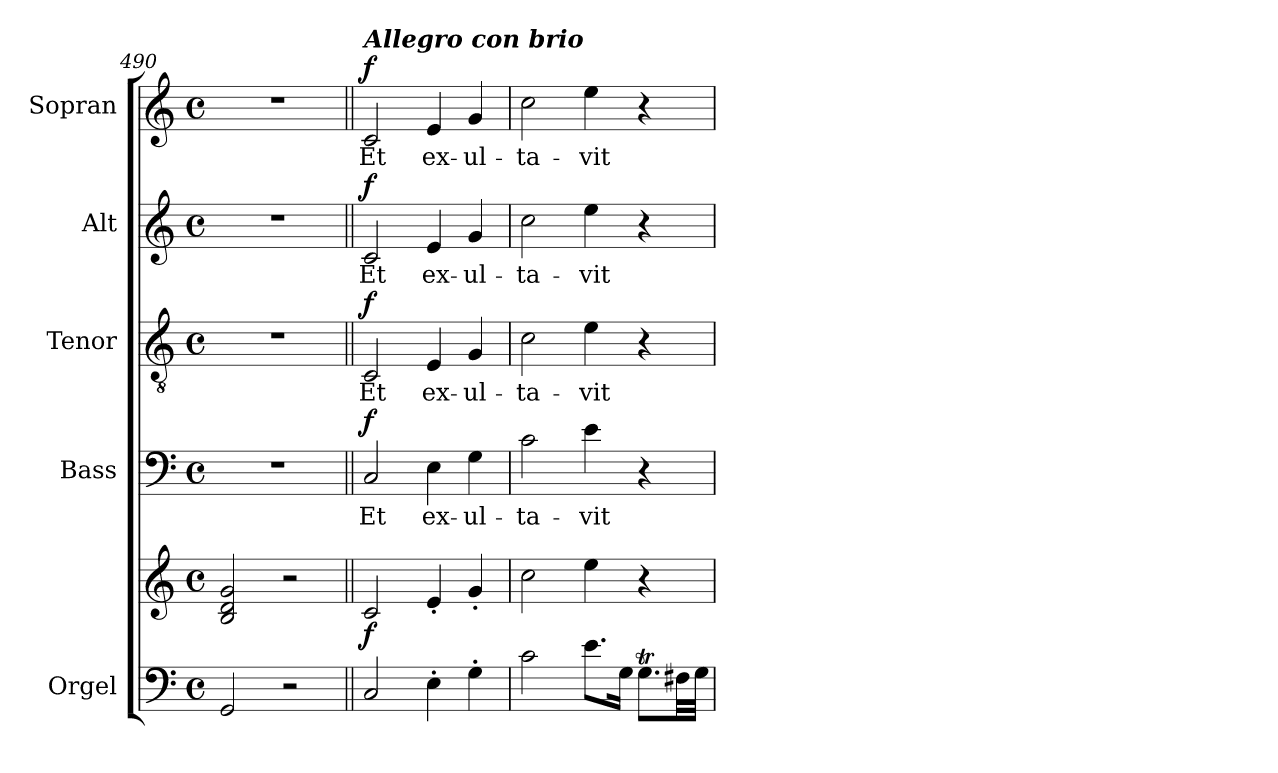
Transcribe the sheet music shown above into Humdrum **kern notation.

**kern	**kern	**dynam	**kern	**text	**dynam	**kern	**text	**dynam	**kern	**text	**dynam	**kern	**text	**dynam
*part5	*part5	*part5	*part4	*part4	*part4	*part3	*part3	*part3	*part2	*part2	*part2	*part1	*part1	*part1
*staff6	*staff5	*staff5/6	*staff4	*staff4	*staff4	*staff3	*staff3	*staff3	*staff2	*staff2	*staff2	*staff1	*staff1	*staff1
*I"Orgel	*	*	*I"Bass	*	*	*I"Tenor	*	*	*I"Alt	*	*	*I"Sopran	*	*
*I'Org.	*	*	*I'B.	*	*	*I'T.	*	*	*I'A.	*	*	*I'S.	*	*
*clefF4	*clefG2	*	*clefF4	*	*	*clefGv2	*	*	*clefG2	*	*	*clefG2	*	*
*k[]	*k[]	*	*k[]	*	*	*k[]	*	*	*k[]	*	*	*k[]	*	*
*C:	*C:	*	*C:	*	*	*C:	*	*	*C:	*	*	*C:	*	*
*M4/4	*M4/4	*	*M4/4	*	*	*M4/4	*	*	*M4/4	*	*	*M4/4	*	*
*met(c)	*met(c)	*	*met(c)	*	*	*met(c)	*	*	*met(c)	*	*	*met(c)	*	*
=490	=490	=490	=490	=490	=490	=490	=490	=490	=490	=490	=490	=490	=490	=490
2GG/	2B/ 2d/ 2g/	.	1r	.	.	1r	.	.	1r	.	.	1r	.	.
2r	2r	.	.	.	.	.	.	.	.	.	.	.	.	.
!!LO:PB:g=z
=491||	=491||	=491||	=491||	=491||	=491||	=491||	=491||	=491||	=491||	=491||	=491||	=491||	=491||	=491||
!	!	!	!	!	!	!	!	!	!	!	!	!LO:TX:a:Bi:t=Allegro con brio	!	!
!	!	!LO:DY:b	!	!LO:LY:b	!LO:DY:a	!	!LO:LY:b	!LO:DY:a	!	!LO:LY:b	!LO:DY:a	!	!LO:LY:b	!LO:DY:a
2C/	2c/	f	2C/	Et	f	2C/	Et	f	2c/	Et	f	2c/	Et	f
!	!	!	!	!LO:LY:b	!	!	!LO:LY:b	!	!	!LO:LY:b	!	!	!LO:LY:b	!
4E'>\	4e'</	.	4E\	ex-	.	4E/	ex-	.	4e/	ex-	.	4e/	ex-	.
!	!	!	!	!LO:LY:b	!	!	!LO:LY:b	!	!	!LO:LY:b	!	!	!LO:LY:b	!
4G'>\	4g'</	.	4G\	-ul-	.	4G/	-ul-	.	4g/	-ul-	.	4g/	-ul-	.
=492	=492	=492	=492	=492	=492	=492	=492	=492	=492	=492	=492	=492	=492	=492
!	!	!	!	!LO:LY:b	!	!	!LO:LY:b	!	!	!LO:LY:b	!	!	!LO:LY:b	!
2c\	2cc\	.	2c\	-ta-	.	2c\	-ta-	.	2cc\	-ta-	.	2cc\	-ta-	.
!	!	!	!	!LO:LY:b	!	!	!LO:LY:b	!	!	!LO:LY:b	!	!	!LO:LY:b	!
8.e\L	4ee\	.	4e\	-vit	.	4e\	-vit	.	4ee\	-vit	.	4ee\	-vit	.
16G\Jk	.	.	.	.	.	.	.	.	.	.	.	.	.	.
8.GT\L	4r	.	4r	.	.	4r	.	.	4r	.	.	4r	.	.
32F#X\LL	.	.	.	.	.	.	.	.	.	.	.	.	.	.
32G\JJJ	.	.	.	.	.	.	.	.	.	.	.	.	.	.
=	=	=	=	=	=	=	=	=	=	=	=	=	=	=
*-	*-	*-	*-	*-	*-	*-	*-	*-	*-	*-	*-	*-	*-	*-
